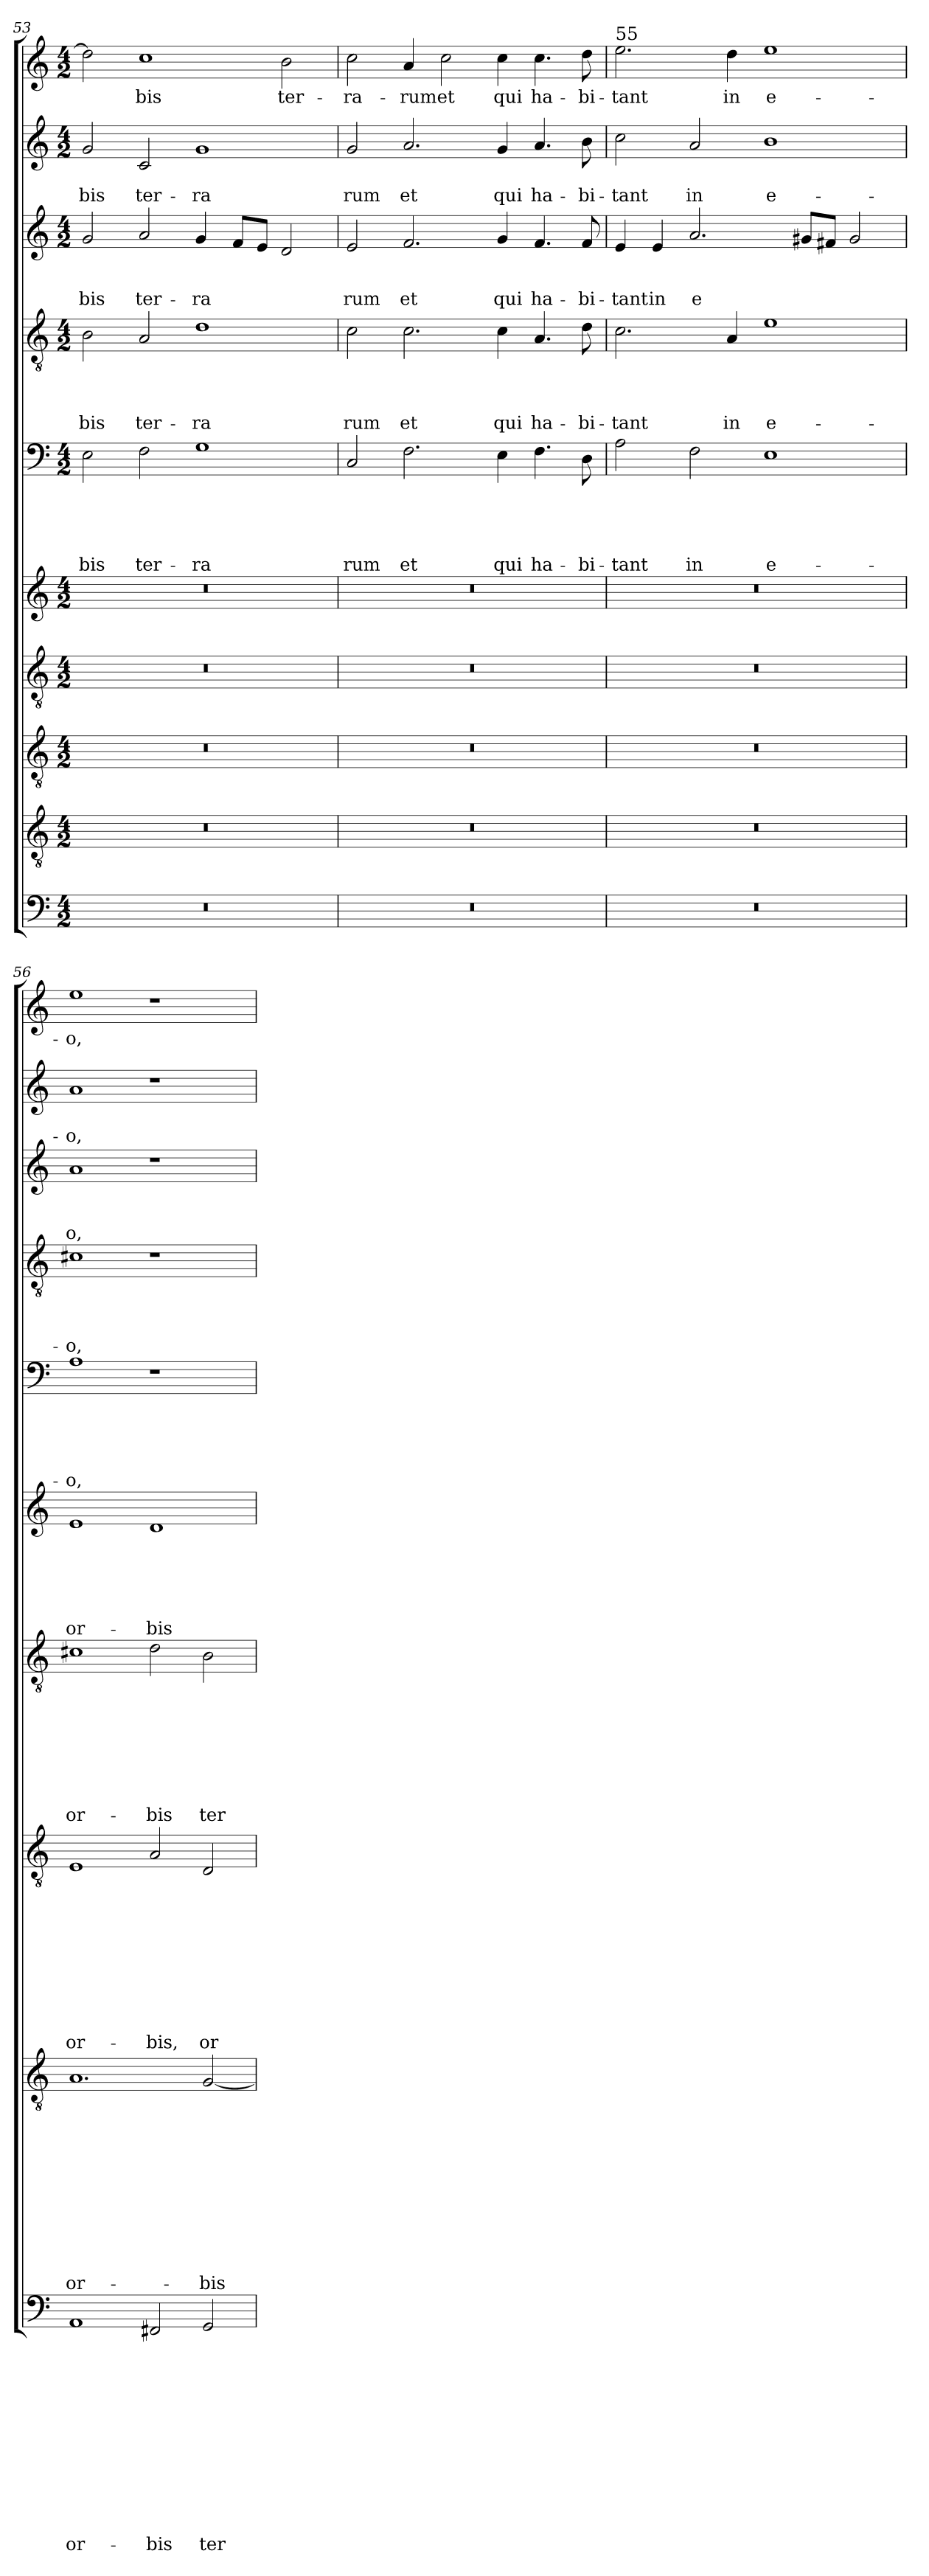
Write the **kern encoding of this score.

**kern	**text	**text	**text	**text	**text	**text	**text	**text	**text	**text	**text	**text	**kern	**text	**text	**text	**text	**text	**text	**text	**text	**text	**text	**text	**kern	**text	**text	**text	**text	**text	**text	**text	**text	**text	**text	**kern	**text	**text	**text	**text	**text	**text	**text	**text	**kern	**text	**text	**text	**text	**text	**text	**kern	**text	**text	**text	**text	**text	**kern	**text	**text	**text	**text	**kern	**text	**text	**text	**kern	**text	**text	**kern	**text
*part10	*part10	*part10	*part10	*part10	*part10	*part10	*part10	*part10	*part10	*part10	*part10	*part10	*part9	*part9	*part9	*part9	*part9	*part9	*part9	*part9	*part9	*part9	*part9	*part9	*part8	*part8	*part8	*part8	*part8	*part8	*part8	*part8	*part8	*part8	*part8	*part7	*part7	*part7	*part7	*part7	*part7	*part7	*part7	*part7	*part6	*part6	*part6	*part6	*part6	*part6	*part6	*part5	*part5	*part5	*part5	*part5	*part5	*part4	*part4	*part4	*part4	*part4	*part3	*part3	*part3	*part3	*part2	*part2	*part2	*part1	*part1
*staff10	*staff10	*staff10	*staff10	*staff10	*staff10	*staff10	*staff10	*staff10	*staff10	*staff10	*staff10	*staff10	*staff9	*staff9	*staff9	*staff9	*staff9	*staff9	*staff9	*staff9	*staff9	*staff9	*staff9	*staff9	*staff8	*staff8	*staff8	*staff8	*staff8	*staff8	*staff8	*staff8	*staff8	*staff8	*staff8	*staff7	*staff7	*staff7	*staff7	*staff7	*staff7	*staff7	*staff7	*staff7	*staff6	*staff6	*staff6	*staff6	*staff6	*staff6	*staff6	*staff5	*staff5	*staff5	*staff5	*staff5	*staff5	*staff4	*staff4	*staff4	*staff4	*staff4	*staff3	*staff3	*staff3	*staff3	*staff2	*staff2	*staff2	*staff1	*staff1
*clefF4	*	*	*	*	*	*	*	*	*	*	*	*	*clefGv2	*	*	*	*	*	*	*	*	*	*	*	*clefGv2	*	*	*	*	*	*	*	*	*	*	*clefGv2	*	*	*	*	*	*	*	*	*clefG2	*	*	*	*	*	*	*clefF4	*	*	*	*	*	*clefGv2	*	*	*	*	*clefG2	*	*	*	*clefG2	*	*	*clefG2	*
*k[]	*	*	*	*	*	*	*	*	*	*	*	*	*k[]	*	*	*	*	*	*	*	*	*	*	*	*k[]	*	*	*	*	*	*	*	*	*	*	*k[]	*	*	*	*	*	*	*	*	*k[]	*	*	*	*	*	*	*k[]	*	*	*	*	*	*k[]	*	*	*	*	*k[]	*	*	*	*k[]	*	*	*k[]	*
*C:	*	*	*	*	*	*	*	*	*	*	*	*	*C:	*	*	*	*	*	*	*	*	*	*	*	*C:	*	*	*	*	*	*	*	*	*	*	*C:	*	*	*	*	*	*	*	*	*C:	*	*	*	*	*	*	*C:	*	*	*	*	*	*C:	*	*	*	*	*C:	*	*	*	*C:	*	*	*C:	*
*M4/2	*	*	*	*	*	*	*	*	*	*	*	*	*M4/2	*	*	*	*	*	*	*	*	*	*	*	*M4/2	*	*	*	*	*	*	*	*	*	*	*M4/2	*	*	*	*	*	*	*	*	*M4/2	*	*	*	*	*	*	*M4/2	*	*	*	*	*	*M4/2	*	*	*	*	*M4/2	*	*	*	*M4/2	*	*	*M4/2	*
=53	=53	=53	=53	=53	=53	=53	=53	=53	=53	=53	=53	=53	=53	=53	=53	=53	=53	=53	=53	=53	=53	=53	=53	=53	=53	=53	=53	=53	=53	=53	=53	=53	=53	=53	=53	=53	=53	=53	=53	=53	=53	=53	=53	=53	=53	=53	=53	=53	=53	=53	=53	=53	=53	=53	=53	=53	=53	=53	=53	=53	=53	=53	=53	=53	=53	=53	=53	=53	=53	=53	=53
!	!	!	!	!	!	!	!	!	!	!	!	!	!	!	!	!	!	!	!	!	!	!	!	!	!	!	!	!	!	!	!	!	!	!	!	!	!	!	!	!	!	!	!	!	!	!	!	!	!	!	!	!	!	!	!	!	!LO:LY:b	!	!	!	!	!LO:LY:b	!	!	!	!LO:LY:b	!	!	!LO:LY:b	!	!LO:LY:b
0r	.	.	.	.	.	.	.	.	.	.	.	.	0r	.	.	.	.	.	.	.	.	.	.	.	0r	.	.	.	.	.	.	.	.	.	.	0r	.	.	.	.	.	.	.	.	0r	.	.	.	.	.	.	2E\	.	.	.	.	-bis	2B\	.	.	.	-bis	2g/	.	.	-bis	2g/	.	-bis	2dd\]	­
!	!	!	!	!	!	!	!	!	!	!	!	!	!	!	!	!	!	!	!	!	!	!	!	!	!	!	!	!	!	!	!	!	!	!	!	!	!	!	!	!	!	!	!	!	!	!	!	!	!	!	!	!	!	!	!	!	!LO:LY:b	!	!	!	!	!LO:LY:b	!	!	!	!LO:LY:b	!	!	!LO:LY:b	!	!LO:LY:b
.	.	.	.	.	.	.	.	.	.	.	.	.	.	.	.	.	.	.	.	.	.	.	.	.	.	.	.	.	.	.	.	.	.	.	.	.	.	.	.	.	.	.	.	.	.	.	.	.	.	.	.	2F\	.	.	.	.	ter-	2A/	.	.	.	ter-	2a/	.	.	ter-	2c/	.	ter-	1cc	bis
!	!	!	!	!	!	!	!	!	!	!	!	!	!	!	!	!	!	!	!	!	!	!	!	!	!	!	!	!	!	!	!	!	!	!	!	!	!	!	!	!	!	!	!	!	!	!	!	!	!	!	!	!	!	!	!	!	!LO:LY:b	!	!	!	!	!LO:LY:b	!	!	!	!LO:LY:b	!	!	!LO:LY:b	!	!
.	.	.	.	.	.	.	.	.	.	.	.	.	.	.	.	.	.	.	.	.	.	.	.	.	.	.	.	.	.	.	.	.	.	.	.	.	.	.	.	.	.	.	.	.	.	.	.	.	.	.	.	1G	.	.	.	.	-ra	1d	.	.	.	-ra	4g/	.	.	-ra	1g	.	-ra	.	.
!	!	!	!	!	!	!	!	!	!	!	!	!	!	!	!	!	!	!	!	!	!	!	!	!	!	!	!	!	!	!	!	!	!	!	!	!	!	!	!	!	!	!	!	!	!	!	!	!	!	!	!	!	!	!	!	!	!	!	!	!	!	!	!	!	!	!LO:LY:b	!	!	!	!	!
.	.	.	.	.	.	.	.	.	.	.	.	.	.	.	.	.	.	.	.	.	.	.	.	.	.	.	.	.	.	.	.	.	.	.	.	.	.	.	.	.	.	.	.	.	.	.	.	.	.	.	.	.	.	.	.	.	.	.	.	.	.	.	8f/L	.	.	­	.	.	.	.	.
.	.	.	.	.	.	.	.	.	.	.	.	.	.	.	.	.	.	.	.	.	.	.	.	.	.	.	.	.	.	.	.	.	.	.	.	.	.	.	.	.	.	.	.	.	.	.	.	.	.	.	.	.	.	.	.	.	.	.	.	.	.	.	8e/J	.	.	.	.	.	.	.	.
!	!	!	!	!	!	!	!	!	!	!	!	!	!	!	!	!	!	!	!	!	!	!	!	!	!	!	!	!	!	!	!	!	!	!	!	!	!	!	!	!	!	!	!	!	!	!	!	!	!	!	!	!	!	!	!	!	!	!	!	!	!	!	!	!	!	!LO:LY:b	!	!	!	!	!LO:LY:b
.	.	.	.	.	.	.	.	.	.	.	.	.	.	.	.	.	.	.	.	.	.	.	.	.	.	.	.	.	.	.	.	.	.	.	.	.	.	.	.	.	.	.	.	.	.	.	.	.	.	.	.	.	.	.	.	.	.	.	.	.	.	.	2d/	.	.	­	.	.	.	2b\	ter-
!!LO:PB:g=z
=54	=54	=54	=54	=54	=54	=54	=54	=54	=54	=54	=54	=54	=54	=54	=54	=54	=54	=54	=54	=54	=54	=54	=54	=54	=54	=54	=54	=54	=54	=54	=54	=54	=54	=54	=54	=54	=54	=54	=54	=54	=54	=54	=54	=54	=54	=54	=54	=54	=54	=54	=54	=54	=54	=54	=54	=54	=54	=54	=54	=54	=54	=54	=54	=54	=54	=54	=54	=54	=54	=54	=54
!	!	!	!	!	!	!	!	!	!	!	!	!	!	!	!	!	!	!	!	!	!	!	!	!	!	!	!	!	!	!	!	!	!	!	!	!	!	!	!	!	!	!	!	!	!	!	!	!	!	!	!	!	!	!	!	!	!LO:LY:b	!	!	!	!	!LO:LY:b	!	!	!	!LO:LY:b	!	!	!LO:LY:b	!	!LO:LY:b
0r	.	.	.	.	.	.	.	.	.	.	.	.	0r	.	.	.	.	.	.	.	.	.	.	.	0r	.	.	.	.	.	.	.	.	.	.	0r	.	.	.	.	.	.	.	.	0r	.	.	.	.	.	.	2C/	.	.	.	.	­rum	2c\	.	.	.	­rum	2e/	.	.	­rum	2g/	.	­rum	2cc\	-­ra-
!	!	!	!	!	!	!	!	!	!	!	!	!	!	!	!	!	!	!	!	!	!	!	!	!	!	!	!	!	!	!	!	!	!	!	!	!	!	!	!	!	!	!	!	!	!	!	!	!	!	!	!	!	!	!	!	!	!LO:LY:b	!	!	!	!	!LO:LY:b	!	!	!	!LO:LY:b	!	!	!LO:LY:b	!	!LO:LY:b
.	.	.	.	.	.	.	.	.	.	.	.	.	.	.	.	.	.	.	.	.	.	.	.	.	.	.	.	.	.	.	.	.	.	.	.	.	.	.	.	.	.	.	.	.	.	.	.	.	.	.	.	2.F\	.	.	.	.	et	2.c\	.	.	.	et	2.f/	.	.	et	2.a/	.	et	4a/	-rum
!	!	!	!	!	!	!	!	!	!	!	!	!	!	!	!	!	!	!	!	!	!	!	!	!	!	!	!	!	!	!	!	!	!	!	!	!	!	!	!	!	!	!	!	!	!	!	!	!	!	!	!	!	!	!	!	!	!	!	!	!	!	!	!	!	!	!	!	!	!	!	!LO:LY:b
.	.	.	.	.	.	.	.	.	.	.	.	.	.	.	.	.	.	.	.	.	.	.	.	.	.	.	.	.	.	.	.	.	.	.	.	.	.	.	.	.	.	.	.	.	.	.	.	.	.	.	.	.	.	.	.	.	.	.	.	.	.	.	.	.	.	.	.	.	.	2cc\	et
!	!	!	!	!	!	!	!	!	!	!	!	!	!	!	!	!	!	!	!	!	!	!	!	!	!	!	!	!	!	!	!	!	!	!	!	!	!	!	!	!	!	!	!	!	!	!	!	!	!	!	!	!	!	!	!	!	!LO:LY:b	!	!	!	!	!LO:LY:b	!	!	!	!LO:LY:b	!	!	!LO:LY:b	!	!LO:LY:b
.	.	.	.	.	.	.	.	.	.	.	.	.	.	.	.	.	.	.	.	.	.	.	.	.	.	.	.	.	.	.	.	.	.	.	.	.	.	.	.	.	.	.	.	.	.	.	.	.	.	.	.	4E\	.	.	.	.	qui	4c\	.	.	.	qui	4g/	.	.	qui	4g/	.	qui	4cc\	qui
!	!	!	!	!	!	!	!	!	!	!	!	!	!	!	!	!	!	!	!	!	!	!	!	!	!	!	!	!	!	!	!	!	!	!	!	!	!	!	!	!	!	!	!	!	!	!	!	!	!	!	!	!	!	!	!	!	!LO:LY:b	!	!	!	!	!LO:LY:b	!	!	!	!LO:LY:b	!	!	!LO:LY:b	!	!LO:LY:b
.	.	.	.	.	.	.	.	.	.	.	.	.	.	.	.	.	.	.	.	.	.	.	.	.	.	.	.	.	.	.	.	.	.	.	.	.	.	.	.	.	.	.	.	.	.	.	.	.	.	.	.	4.F\	.	.	.	.	ha-	4.A/	.	.	.	ha-	4.f/	.	.	ha-	4.a/	.	ha-	4.cc\	ha-
!	!	!	!	!	!	!	!	!	!	!	!	!	!	!	!	!	!	!	!	!	!	!	!	!	!	!	!	!	!	!	!	!	!	!	!	!	!	!	!	!	!	!	!	!	!	!	!	!	!	!	!	!	!	!	!	!	!LO:LY:b	!	!	!	!	!LO:LY:b	!	!	!	!LO:LY:b	!	!	!LO:LY:b	!	!LO:LY:b
.	.	.	.	.	.	.	.	.	.	.	.	.	.	.	.	.	.	.	.	.	.	.	.	.	.	.	.	.	.	.	.	.	.	.	.	.	.	.	.	.	.	.	.	.	.	.	.	.	.	.	.	8D\	.	.	.	.	-bi-	8d\	.	.	.	-bi-	8f/	.	.	-bi-	8b\	.	-bi-	8dd\	-bi-
=55	=55	=55	=55	=55	=55	=55	=55	=55	=55	=55	=55	=55	=55	=55	=55	=55	=55	=55	=55	=55	=55	=55	=55	=55	=55	=55	=55	=55	=55	=55	=55	=55	=55	=55	=55	=55	=55	=55	=55	=55	=55	=55	=55	=55	=55	=55	=55	=55	=55	=55	=55	=55	=55	=55	=55	=55	=55	=55	=55	=55	=55	=55	=55	=55	=55	=55	=55	=55	=55	=55	=55
!	!	!	!	!	!	!	!	!	!	!	!	!	!	!	!	!	!	!	!	!	!	!	!	!	!	!	!	!	!	!	!	!	!	!	!	!	!	!	!	!	!	!	!	!	!	!	!	!	!	!	!	!	!	!	!	!	!	!	!	!	!	!	!	!	!	!	!	!	!	!LO:TX:a:t=55	!
!	!	!	!	!	!	!	!	!	!	!	!	!	!	!	!	!	!	!	!	!	!	!	!	!	!	!	!	!	!	!	!	!	!	!	!	!	!	!	!	!	!	!	!	!	!	!	!	!	!	!	!	!	!	!	!	!	!LO:LY:b	!	!	!	!	!LO:LY:b	!	!	!	!LO:LY:b	!	!	!LO:LY:b	!	!LO:LY:b
0r	.	.	.	.	.	.	.	.	.	.	.	.	0r	.	.	.	.	.	.	.	.	.	.	.	0r	.	.	.	.	.	.	.	.	.	.	0r	.	.	.	.	.	.	.	.	0r	.	.	.	.	.	.	2A\	.	.	.	.	-tant	2.c\	.	.	.	-tant	4e/	.	.	-tant	2cc\	.	-tant	2.ee\	-tant
!	!	!	!	!	!	!	!	!	!	!	!	!	!	!	!	!	!	!	!	!	!	!	!	!	!	!	!	!	!	!	!	!	!	!	!	!	!	!	!	!	!	!	!	!	!	!	!	!	!	!	!	!	!	!	!	!	!	!	!	!	!	!	!	!	!	!LO:LY:b	!	!	!	!	!
.	.	.	.	.	.	.	.	.	.	.	.	.	.	.	.	.	.	.	.	.	.	.	.	.	.	.	.	.	.	.	.	.	.	.	.	.	.	.	.	.	.	.	.	.	.	.	.	.	.	.	.	.	.	.	.	.	.	.	.	.	.	.	4e/	.	.	in	.	.	.	.	.
!	!	!	!	!	!	!	!	!	!	!	!	!	!	!	!	!	!	!	!	!	!	!	!	!	!	!	!	!	!	!	!	!	!	!	!	!	!	!	!	!	!	!	!	!	!	!	!	!	!	!	!	!	!	!	!	!	!LO:LY:b	!	!	!	!	!	!	!	!	!LO:LY:b	!	!	!LO:LY:b	!	!
.	.	.	.	.	.	.	.	.	.	.	.	.	.	.	.	.	.	.	.	.	.	.	.	.	.	.	.	.	.	.	.	.	.	.	.	.	.	.	.	.	.	.	.	.	.	.	.	.	.	.	.	2F\	.	.	.	.	in	.	.	.	.	.	2.a/	.	.	e	2a/	.	in	.	.
!	!	!	!	!	!	!	!	!	!	!	!	!	!	!	!	!	!	!	!	!	!	!	!	!	!	!	!	!	!	!	!	!	!	!	!	!	!	!	!	!	!	!	!	!	!	!	!	!	!	!	!	!	!	!	!	!	!	!	!	!	!	!LO:LY:b	!	!	!	!	!	!	!	!	!LO:LY:b
.	.	.	.	.	.	.	.	.	.	.	.	.	.	.	.	.	.	.	.	.	.	.	.	.	.	.	.	.	.	.	.	.	.	.	.	.	.	.	.	.	.	.	.	.	.	.	.	.	.	.	.	.	.	.	.	.	.	4A/	.	.	.	in	.	.	.	.	.	.	.	4dd\	in
!	!	!	!	!	!	!	!	!	!	!	!	!	!	!	!	!	!	!	!	!	!	!	!	!	!	!	!	!	!	!	!	!	!	!	!	!	!	!	!	!	!	!	!	!	!	!	!	!	!	!	!	!	!	!	!	!	!LO:LY:b	!	!	!	!	!LO:LY:b	!	!	!	!	!	!	!LO:LY:b	!	!LO:LY:b
.	.	.	.	.	.	.	.	.	.	.	.	.	.	.	.	.	.	.	.	.	.	.	.	.	.	.	.	.	.	.	.	.	.	.	.	.	.	.	.	.	.	.	.	.	.	.	.	.	.	.	.	1E	.	.	.	.	e-	1e	.	.	.	e-	.	.	.	.	1b	.	e-	1ee	e-
!	!	!	!	!	!	!	!	!	!	!	!	!	!	!	!	!	!	!	!	!	!	!	!	!	!	!	!	!	!	!	!	!	!	!	!	!	!	!	!	!	!	!	!	!	!	!	!	!	!	!	!	!	!	!	!	!	!	!	!	!	!	!	!	!	!	!LO:LY:b	!	!	!	!	!
.	.	.	.	.	.	.	.	.	.	.	.	.	.	.	.	.	.	.	.	.	.	.	.	.	.	.	.	.	.	.	.	.	.	.	.	.	.	.	.	.	.	.	.	.	.	.	.	.	.	.	.	.	.	.	.	.	.	.	.	.	.	.	8g#/L	.	.	­	.	.	.	.	.
.	.	.	.	.	.	.	.	.	.	.	.	.	.	.	.	.	.	.	.	.	.	.	.	.	.	.	.	.	.	.	.	.	.	.	.	.	.	.	.	.	.	.	.	.	.	.	.	.	.	.	.	.	.	.	.	.	.	.	.	.	.	.	8f#/J	.	.	.	.	.	.	.	.
!	!	!	!	!	!	!	!	!	!	!	!	!	!	!	!	!	!	!	!	!	!	!	!	!	!	!	!	!	!	!	!	!	!	!	!	!	!	!	!	!	!	!	!	!	!	!	!	!	!	!	!	!	!	!	!	!	!	!	!	!	!	!	!	!	!	!LO:LY:b	!	!	!	!	!
.	.	.	.	.	.	.	.	.	.	.	.	.	.	.	.	.	.	.	.	.	.	.	.	.	.	.	.	.	.	.	.	.	.	.	.	.	.	.	.	.	.	.	.	.	.	.	.	.	.	.	.	.	.	.	.	.	.	.	.	.	.	.	2g#/	.	.	­	.	.	.	.	.
=56	=56	=56	=56	=56	=56	=56	=56	=56	=56	=56	=56	=56	=56	=56	=56	=56	=56	=56	=56	=56	=56	=56	=56	=56	=56	=56	=56	=56	=56	=56	=56	=56	=56	=56	=56	=56	=56	=56	=56	=56	=56	=56	=56	=56	=56	=56	=56	=56	=56	=56	=56	=56	=56	=56	=56	=56	=56	=56	=56	=56	=56	=56	=56	=56	=56	=56	=56	=56	=56	=56	=56
!	!	!	!	!	!	!	!	!	!	!	!	!LO:LY:b	!	!	!	!	!	!	!	!	!	!	!	!LO:LY:b	!	!	!	!	!	!	!	!	!	!	!LO:LY:b	!	!	!	!	!	!	!	!	!LO:LY:b	!	!	!	!	!	!	!LO:LY:b	!	!	!	!	!	!LO:LY:b	!	!	!	!	!LO:LY:b	!	!	!	!LO:LY:b	!	!	!LO:LY:b	!	!LO:LY:b
1AA	.	.	.	.	.	.	.	.	.	.	.	or-	1.A	.	.	.	.	.	.	.	.	.	.	or-	1E	.	.	.	.	.	.	.	.	.	or-	1c#X	.	.	.	.	.	.	.	or-	1e	.	.	.	.	.	or-	1A	.	.	.	.	-o,	1c#X	.	.	.	-o,	1a	.	.	o,	1a	.	-o,	1ee	-o,
!	!	!	!	!	!	!	!	!	!	!	!	!LO:LY:b	!	!	!	!	!	!	!	!	!	!	!	!	!	!	!	!	!	!	!	!	!	!	!LO:LY:b	!	!	!	!	!	!	!	!	!LO:LY:b	!	!	!	!	!	!	!LO:LY:b	!	!	!	!	!	!	!	!	!	!	!	!	!	!	!	!	!	!	!	!
2FF#X/	.	.	.	.	.	.	.	.	.	.	.	-bis	.	.	.	.	.	.	.	.	.	.	.	.	2A/	.	.	.	.	.	.	.	.	.	-bis,	2d\	.	.	.	.	.	.	.	-bis	1d	.	.	.	.	.	-bis	1r	.	.	.	.	.	1r	.	.	.	.	1r	.	.	.	1r	.	.	1r	.
!	!	!	!	!	!	!	!	!	!	!	!	!LO:LY:b	!	!	!	!	!	!	!	!	!	!	!	!LO:LY:b	!	!	!	!	!	!	!	!	!	!	!LO:LY:b	!	!	!	!	!	!	!	!	!LO:LY:b	!	!	!	!	!	!	!	!	!	!	!	!	!	!	!	!	!	!	!	!	!	!	!	!	!	!	!
2GG/	.	.	.	.	.	.	.	.	.	.	.	ter-	[2G/	.	.	.	.	.	.	.	.	.	.	-bis	2D/	.	.	.	.	.	.	.	.	.	or-	2B\	.	.	.	.	.	.	.	ter-	.	.	.	.	.	.	.	.	.	.	.	.	.	.	.	.	.	.	.	.	.	.	.	.	.	.	.
=	=	=	=	=	=	=	=	=	=	=	=	=	=	=	=	=	=	=	=	=	=	=	=	=	=	=	=	=	=	=	=	=	=	=	=	=	=	=	=	=	=	=	=	=	=	=	=	=	=	=	=	=	=	=	=	=	=	=	=	=	=	=	=	=	=	=	=	=	=	=	=
*-	*-	*-	*-	*-	*-	*-	*-	*-	*-	*-	*-	*-	*-	*-	*-	*-	*-	*-	*-	*-	*-	*-	*-	*-	*-	*-	*-	*-	*-	*-	*-	*-	*-	*-	*-	*-	*-	*-	*-	*-	*-	*-	*-	*-	*-	*-	*-	*-	*-	*-	*-	*-	*-	*-	*-	*-	*-	*-	*-	*-	*-	*-	*-	*-	*-	*-	*-	*-	*-	*-	*-
